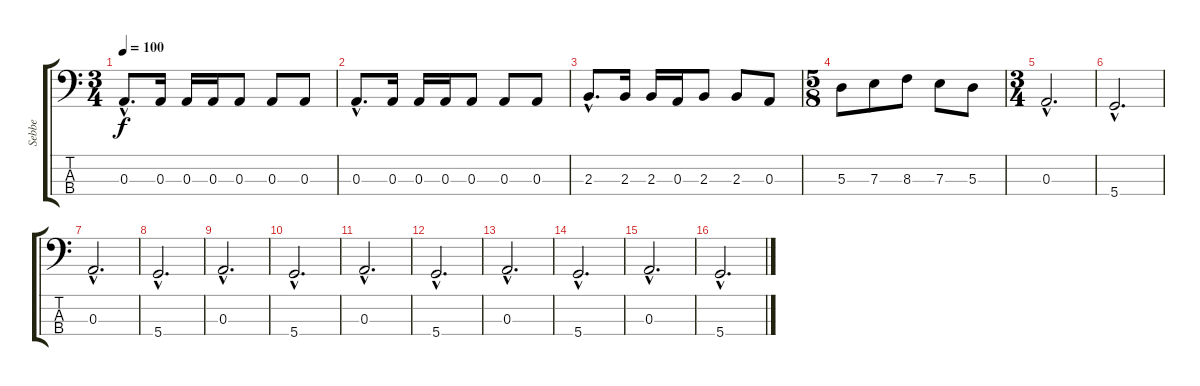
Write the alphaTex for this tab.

\track ("Sebbe" "Sebbe") {instrument electricbassfinger}
\staff {score tabs}
\tuning (G2 D2 A1 D1) {hide}
\ts (3 4)
\tempo 100
\clef f4
\ks c
0.3{hac}.8{d dy f} 0.3.16 0.3.16 0.3.16 0.3.8 0.3.8 0.3.8 |
0.3{hac}.8{d} 0.3.16 0.3.16 0.3.16 0.3.8 0.3.8 0.3.8 |
2.3{hac}.8{d} 2.3.16 2.3.16 0.3.16 2.3.8 2.3.8 0.3.8 |
\ts (5 8)
5.3.8 7.3.8 8.3.8 7.3.8 5.3.8 |
\ts (3 4)
0.3{hac}.2{d} |
5.4{hac}.2{d} |
0.3{hac}.2{d} |
5.4{hac}.2{d} |
0.3{hac}.2{d} |
5.4{hac}.2{d} |
0.3{hac}.2{d} |
5.4{hac}.2{d} |
0.3{hac}.2{d} |
5.4{hac}.2{d} |
0.3{hac}.2{d} |
5.4{hac}.2{d}
